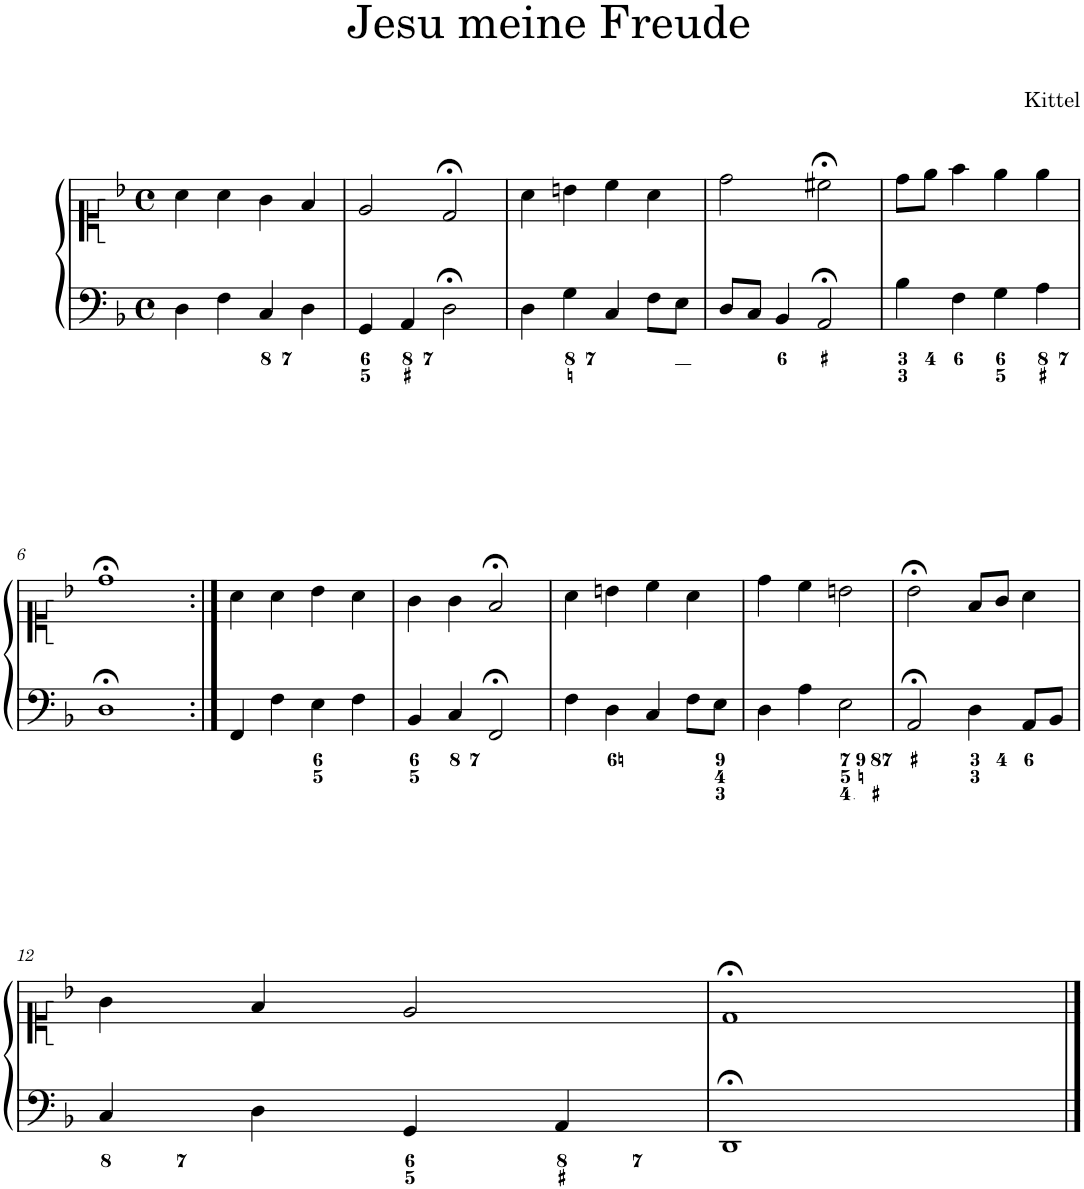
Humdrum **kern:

**kern	**kern
*part1	*part1
*staff2	*staff1
*I"Piano	*
*I'Pno.	*
*clefF4	*clefC1
*k[b-]	*k[b-]
*M4/4	*M4/4
*met(c)	*met(c)
=1	=1
4D\	4a\
4F\	4a\
4C/	4g\
4D\	4f/
=2	=2
4GG/	2e/
4AA/	.
2D;<\	2d;</
=3	=3
4D\	4a\
4G\	4bn\
4C/	4cc\
8F\L	4a\
8E\J	.
=4	=4
8D/L	2dd\
8C/J	.
4BB-/	.
2AA;</	2cc#X;<\
=5	=5
4B-\	8dd\L
.	8ee\J
4F\	4ff\
4G\	4ee\
4A\	4ee\
!!LO:LB:g=z
=6	=6
1D;<	1dd;<
=7:|!	=7:|!
4FF/	4a\
4F\	4a\
4E\	4b-\
4F\	4a\
=8	=8
4BB-/	4g\
4C/	4g\
2FF;</	2f;</
=9	=9
4F\	4a\
4D\	4bn\
4C/	4cc\
8F\L	4a\
8E\J	.
=10	=10
4D\	4dd\
4A\	4cc\
2E\	2bn\
=11	=11
2AA;</	2b-;<\
4D\	8f/L
.	8g/J
8AA/L	4a\
8BB-/J	.
!!LO:LB:g=z
=12	=12
4C/	4g\
4D\	4f/
4GG/	2e/
4AA/	.
=13	=13
1DD;<	1d;<
==	==
*-	*-
